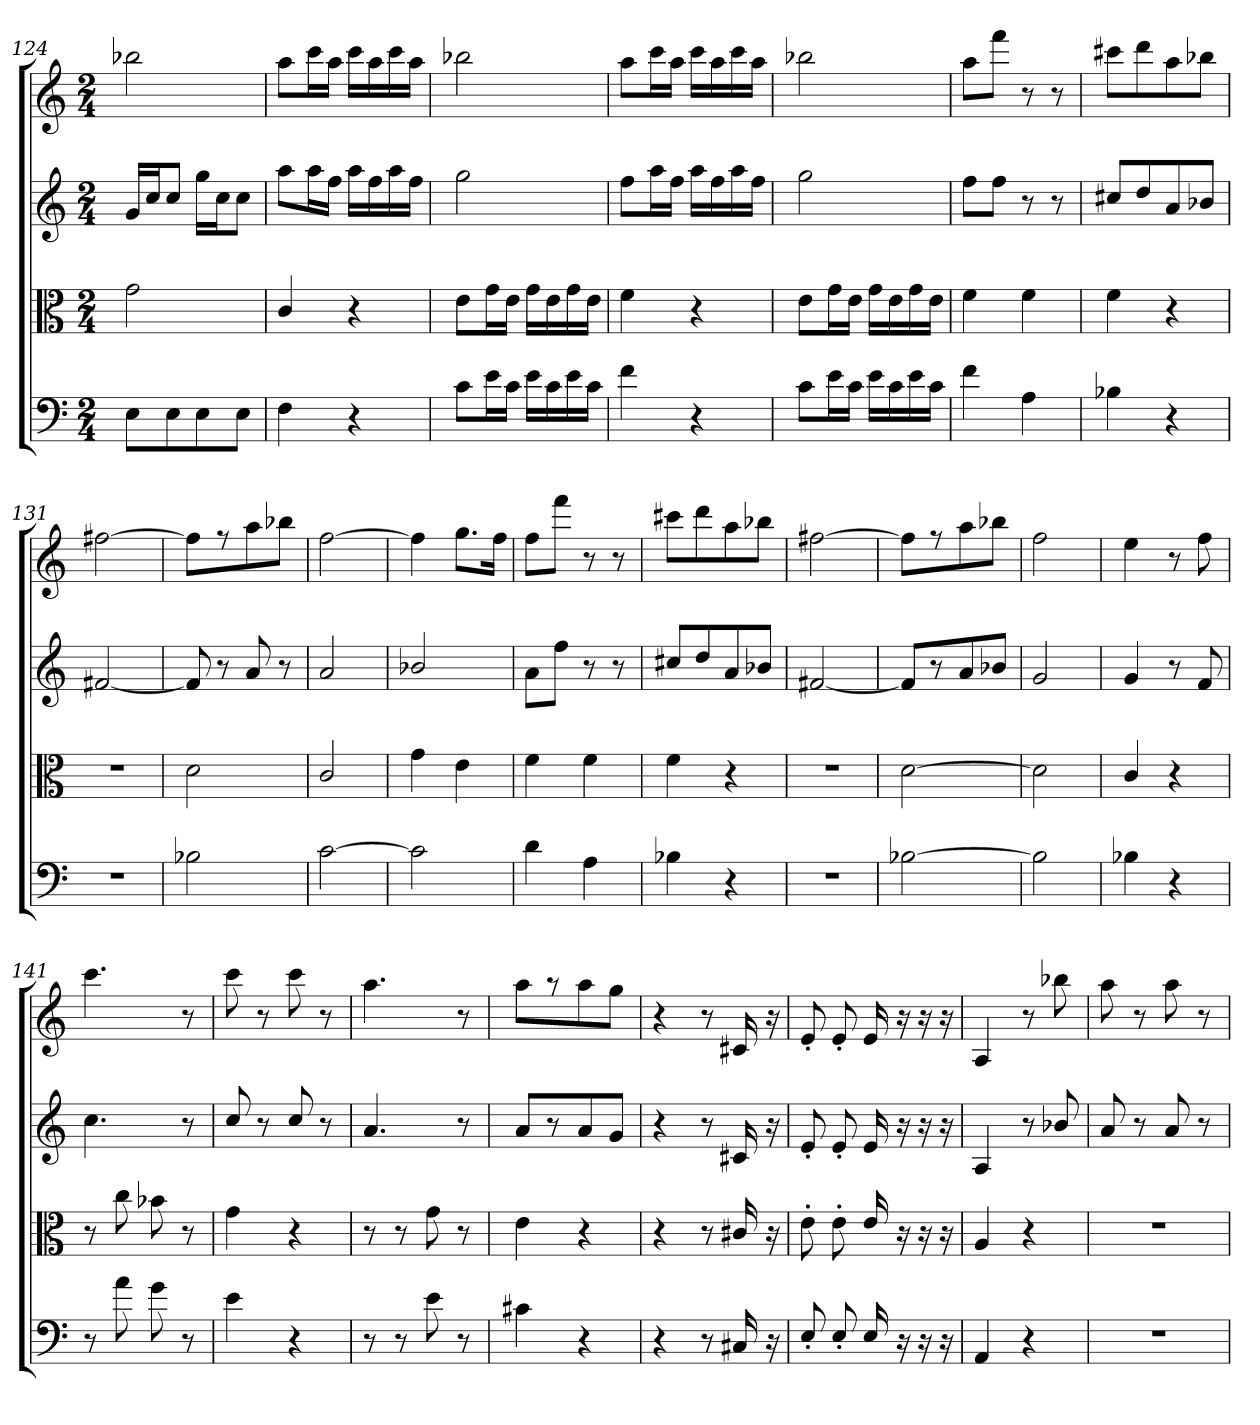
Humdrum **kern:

**kern	**kern	**kern	**kern
*part4	*part3	*part2	*part1
*staff4	*staff3	*staff2	*staff1
*clefF4	*clefC3	*clefG2	*clefG2
*k[]	*k[]	*k[]	*k[]
*a:	*a:	*a:	*a:
*M2/4	*M2/4	*M2/4	*M2/4
=124	=124	=124	=124
8E\L	2g\	16g/LL	2bb-X\
.	.	16cc/J	.
8E\	.	8cc/J	.
8E\	.	16gg\LL	.
.	.	16cc\J	.
8E\J	.	8cc\J	.
=125	=125	=125	=125
4F\	4c/	8aa\L	8aa\L
.	.	16aa\L	16ccc\L
.	.	16ff\JJ	16aa\JJ
4r	4r	16aa\LL	16ccc\LL
.	.	16ff\	16aa\
.	.	16aa\	16ccc\
.	.	16ff\JJ	16aa\JJ
=126	=126	=126	=126
8c\L	8e\L	2gg\	2bb-X\
16e\L	16g\L	.	.
16c\JJ	16e\JJ	.	.
16e\LL	16g\LL	.	.
16c\	16e\	.	.
16e\	16g\	.	.
16c\JJ	16e\JJ	.	.
=127	=127	=127	=127
4f\	4f\	8ff\L	8aa\L
.	.	16aa\L	16ccc\L
.	.	16ff\JJ	16aa\JJ
4r	4r	16aa\LL	16ccc\LL
.	.	16ff\	16aa\
.	.	16aa\	16ccc\
.	.	16ff\JJ	16aa\JJ
=128	=128	=128	=128
8c\L	8e\L	2gg\	2bb-X\
16e\L	16g\L	.	.
16c\JJ	16e\JJ	.	.
16e\LL	16g\LL	.	.
16c\	16e\	.	.
16e\	16g\	.	.
16c\JJ	16e\JJ	.	.
=129	=129	=129	=129
4f\	4f\	8ff\L	8aa\L
.	.	8ff\J	8fff\J
4A\	4f\	8r	8r
.	.	8r	8r
=130	=130	=130	=130
4B-X\	4f\	8cc#X/L	8ccc#X\L
.	.	8dd/	8ddd\
4r	4r	8a/	8aa\
.	.	8b-X/J	8bb-X\J
=131	=131	=131	=131
2r	2r	[2f#X/	[2ff#X\
=132	=132	=132	=132
2B-X\	2d\	8f#/]	8ff#\L]
.	.	8r	8r
.	.	8a/	8aa\
.	.	8r	8bb-X\J
=133	=133	=133	=133
[2c\	2c/	2a/	[2ff\
=134	=134	=134	=134
2c\]	4g\	2b-X/	4ff\]
.	4e\	.	8.gg\L
.	.	.	16ff\Jk
=135	=135	=135	=135
4d\	4f\	8a\L	8ff\L
.	.	8ff\J	8fff\J
4A\	4f\	8r	8r
.	.	8r	8r
=136	=136	=136	=136
4B-X\	4f\	8cc#X/L	8ccc#X\L
.	.	8dd/	8ddd\
4r	4r	8a/	8aa\
.	.	8b-X/J	8bb-X\J
=137	=137	=137	=137
2r	2r	[2f#X/	[2ff#X\
=138	=138	=138	=138
[2B-X\	[2d\	8f#/L]	8ff#\L]
.	.	8r	8r
.	.	8a/	8aa\
.	.	8b-X/J	8bb-X\J
=139	=139	=139	=139
2B-\]	2d\]	2g/	2ff\
=140	=140	=140	=140
4B-X\	4c/	4g/	4ee\
4r	4r	8r	8r
.	.	8f/	8ff\
=141	=141	=141	=141
8r	8r	4.cc\	4.ccc\
8a\	8cc\	.	.
8g\	8b-X\	.	.
8r	8r	8r	8r
=142	=142	=142	=142
4e\	4g\	8cc/	8ccc\
.	.	8r	8r
4r	4r	8cc/	8ccc\
.	.	8r	8r
=143	=143	=143	=143
8r	8r	4.a/	4.aa\
8r	8r	.	.
8e\	8g\	.	.
8r	8r	8r	8r
=144	=144	=144	=144
4c#X\	4e\	8a/L	8aa\L
.	.	8r	8r
4r	4r	8a/	8aa\
.	.	8g/J	8gg\J
=145	=145	=145	=145
4r	4r	4r	4r
8r	8r	8r	8r
16C#X/	16c#X/	16c#X/	16c#X/
16r	16r	16r	16r
=146	=146	=146	=146
8E'/	8e'\	8e'/	8e'/
8E'/	8e'\	8e'/	8e'/
16E/	16e/	16e/	16e/
16r	16r	16r	16r
16r	16r	16r	16r
16r	16r	16r	16r
=147	=147	=147	=147
4AA/	4A/	4A/	4A/
4r	4r	8r	8r
.	.	8b-X/	8bb-X\
=148	=148	=148	=148
2r	2r	8a/	8aa\
.	.	8r	8r
.	.	8a/	8aa\
.	.	8r	8r
=	=	=	=
*-	*-	*-	*-
